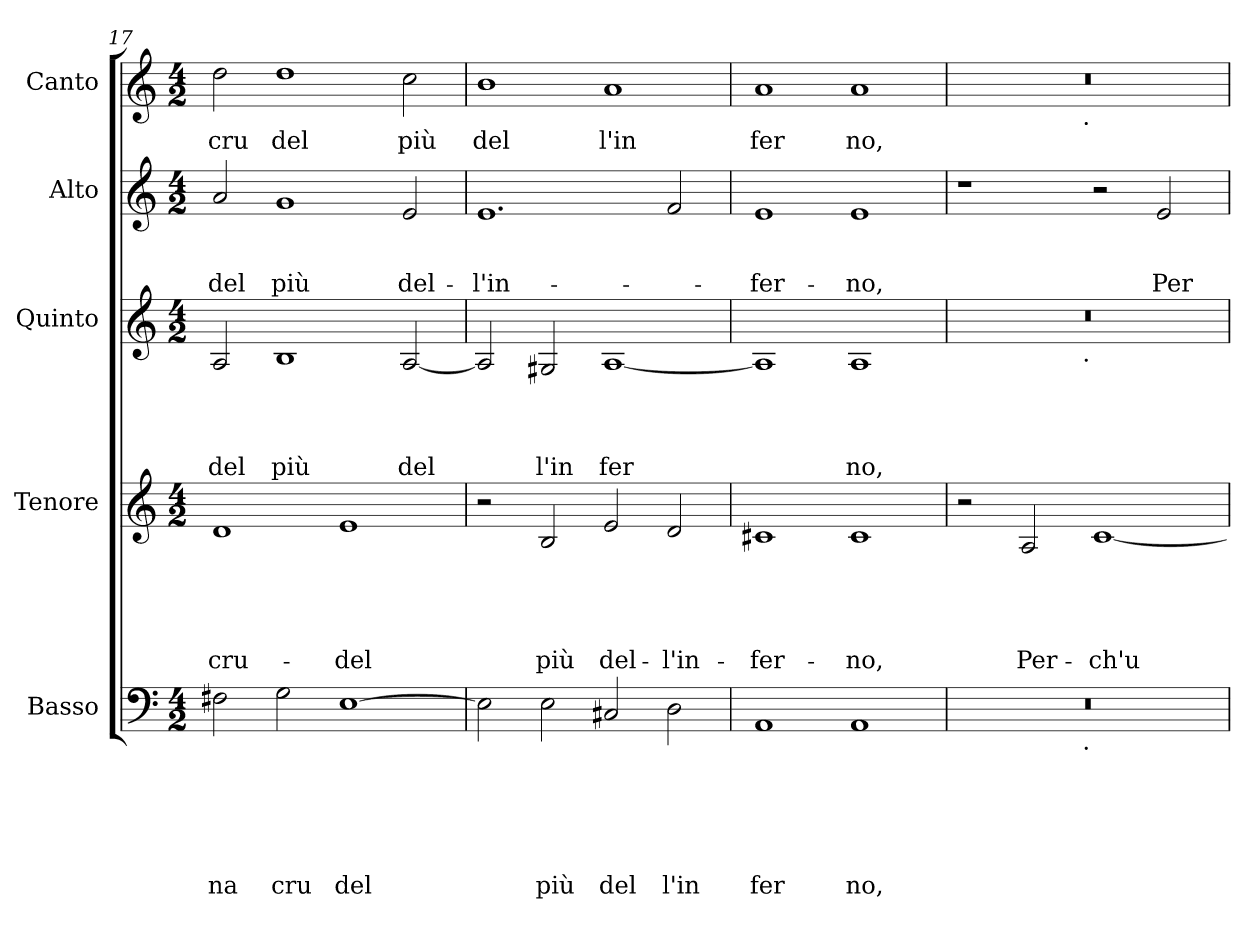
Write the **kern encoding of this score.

**kern	**text	**text	**text	**text	**text	**text	**kern	**text	**text	**text	**text	**text	**kern	**text	**text	**text	**text	**kern	**text	**text	**text	**kern	**text
*part5	*part5	*part5	*part5	*part5	*part5	*part5	*part4	*part4	*part4	*part4	*part4	*part4	*part3	*part3	*part3	*part3	*part3	*part2	*part2	*part2	*part2	*part1	*part1
*staff5	*staff5	*staff5	*staff5	*staff5	*staff5	*staff5	*staff4	*staff4	*staff4	*staff4	*staff4	*staff4	*staff3	*staff3	*staff3	*staff3	*staff3	*staff2	*staff2	*staff2	*staff2	*staff1	*staff1
*I"Basso	*	*	*	*	*	*	*I"Tenore	*	*	*	*	*	*I"Quinto	*	*	*	*	*I"Alto	*	*	*	*I"Canto	*
*clefF4	*	*	*	*	*	*	*clefG2	*	*	*	*	*	*clefG2	*	*	*	*	*clefG2	*	*	*	*clefG2	*
*k[]	*	*	*	*	*	*	*k[]	*	*	*	*	*	*k[]	*	*	*	*	*k[]	*	*	*	*k[]	*
*C:	*	*	*	*	*	*	*C:	*	*	*	*	*	*C:	*	*	*	*	*C:	*	*	*	*C:	*
*M4/2	*	*	*	*	*	*	*M4/2	*	*	*	*	*	*M4/2	*	*	*	*	*M4/2	*	*	*	*M4/2	*
=17	=17	=17	=17	=17	=17	=17	=17	=17	=17	=17	=17	=17	=17	=17	=17	=17	=17	=17	=17	=17	=17	=17	=17
!	!	!	!	!	!	!LO:LY:b	!	!	!	!	!	!LO:LY:b	!	!	!	!	!LO:LY:b	!	!	!	!LO:LY:b	!	!LO:LY:b
2F#X\	.	.	.	.	.	na	1d	.	.	.	.	cru-	2A/	.	.	.	del	2a/	.	.	-del	2dd\	cru
!	!	!	!	!	!	!LO:LY:b	!	!	!	!	!	!	!	!	!	!	!LO:LY:b	!	!	!	!LO:LY:b	!	!LO:LY:b
2G\	.	.	.	.	.	cru	.	.	.	.	.	.	1B	.	.	.	più	1g	.	.	più	1dd	del
!	!	!	!	!	!	!LO:LY:b	!	!	!	!	!	!LO:LY:b	!	!	!	!	!	!	!	!	!	!	!
[>1E	.	.	.	.	.	del	1e	.	.	.	.	-del	.	.	.	.	.	.	.	.	.	.	.
!	!	!	!	!	!	!	!	!	!	!	!	!	!	!	!	!	!LO:LY:b	!	!	!	!LO:LY:b	!	!LO:LY:b
.	.	.	.	.	.	.	.	.	.	.	.	.	[<2A/	.	.	.	del	2e/	.	.	del-	2cc\	più
=18	=18	=18	=18	=18	=18	=18	=18	=18	=18	=18	=18	=18	=18	=18	=18	=18	=18	=18	=18	=18	=18	=18	=18
!	!	!	!	!	!	!	!	!	!	!	!	!	!	!	!	!	!	!	!	!	!LO:LY:b	!	!LO:LY:b
2E\]	.	.	.	.	.	.	2r	.	.	.	.	.	2A/]	.	.	.	.	1.e	.	.	-l'in-	1b	del
!	!	!	!	!	!	!LO:LY:b	!	!	!	!	!	!LO:LY:b	!	!	!	!	!LO:LY:b	!	!	!	!	!	!
2E\	.	.	.	.	.	più	2B/	.	.	.	.	più	2G#X/	.	.	.	l'in	.	.	.	.	.	.
!	!	!	!	!	!	!LO:LY:b	!	!	!	!	!	!LO:LY:b	!	!	!	!	!LO:LY:b	!	!	!	!	!	!LO:LY:b
2C#X/	.	.	.	.	.	del	2e/	.	.	.	.	del-	[<1A	.	.	.	fer	.	.	.	.	1a	l'in
!	!	!	!	!	!	!LO:LY:b	!	!	!	!	!	!LO:LY:b	!	!	!	!	!	!	!	!	!	!	!
2D\	.	.	.	.	.	l'in	2d/	.	.	.	.	-l'in-	.	.	.	.	.	2f/	.	.	.	.	.
=19	=19	=19	=19	=19	=19	=19	=19	=19	=19	=19	=19	=19	=19	=19	=19	=19	=19	=19	=19	=19	=19	=19	=19
!	!	!	!	!	!	!LO:LY:b	!	!	!	!	!	!LO:LY:b	!	!	!	!	!	!	!	!	!LO:LY:b	!	!LO:LY:b
1AA	.	.	.	.	.	fer	1c#X	.	.	.	.	-fer-	1A]	.	.	.	.	1e	.	.	-fer-	1a	fer
!	!	!	!	!	!	!LO:LY:b	!	!	!	!	!	!LO:LY:b	!	!	!	!	!LO:LY:b	!	!	!	!LO:LY:b	!	!LO:LY:b
1AA	.	.	.	.	.	no,	1c#	.	.	.	.	-no,	1A	.	.	.	no,	1e	.	.	-no,	1a	no,
=20	=20	=20	=20	=20	=20	=20	=20	=20	=20	=20	=20	=20	=20	=20	=20	=20	=20	=20	=20	=20	=20	=20	=20
*^	*	*	*	*	*	*	*	*	*	*	*	*	*^	*	*	*	*	*	*	*	*	*^	*
0r	2ryy	.	.	.	.	.	.	2r	.	.	.	.	.	0r	2ryy	.	.	.	.	1r	.	.	.	0r	2ryy	.
!	!	!	!	!	!	!	!	!	!	!	!	!	!LO:LY:b	!	!	!	!	!	!	!	!	!	!	!	!	!
.	4...ryy	.	.	.	.	.	.	2A/	.	.	.	.	Per-	.	4...ryy	.	.	.	.	.	.	.	.	.	4...ryy	.
!	!	!	!	!	!	!	!	!	!	!	!	!	!	!	!	!	!	!	!	!	!	!	!	!	!LO:TX:b:t=.	!
!	!	!	!	!	!	!	!	!	!	!	!	!	!	!	!LO:TX:b:t=.	!	!	!	!	!	!	!	!	!	!	!
!	!LO:TX:b:t=.	!	!	!	!	!	!	!	!	!	!	!	!	!	!	!	!	!	!	!	!	!	!	!	!	!
.	1ryy	.	.	.	.	.	.	.	.	.	.	.	.	.	1ryy	.	.	.	.	.	.	.	.	.	1ryy	.
!	!	!	!	!	!	!	!	!	!	!	!	!	!LO:LY:b	!	!	!	!	!	!	!	!	!	!	!	!	!
.	.	.	.	.	.	.	.	[>1c	.	.	.	.	-ch'u-	.	.	.	.	.	.	2r	.	.	.	.	.	.
!	!	!	!	!	!	!	!	!	!	!	!	!	!	!	!	!	!	!	!	!	!	!	!LO:LY:b	!	!	!
.	.	.	.	.	.	.	.	.	.	.	.	.	.	.	.	.	.	.	.	2e/	.	.	Per-	.	.	.
.	32ryy	.	.	.	.	.	.	.	.	.	.	.	.	.	32ryy	.	.	.	.	.	.	.	.	.	32ryy	.
*v	*v	*	*	*	*	*	*	*	*	*	*	*	*	*v	*v	*	*	*	*	*	*	*	*	*v	*v	*
=	=	=	=	=	=	=	=	=	=	=	=	=	=	=	=	=	=	=	=	=	=	=	=
*-	*-	*-	*-	*-	*-	*-	*-	*-	*-	*-	*-	*-	*-	*-	*-	*-	*-	*-	*-	*-	*-	*-	*-
